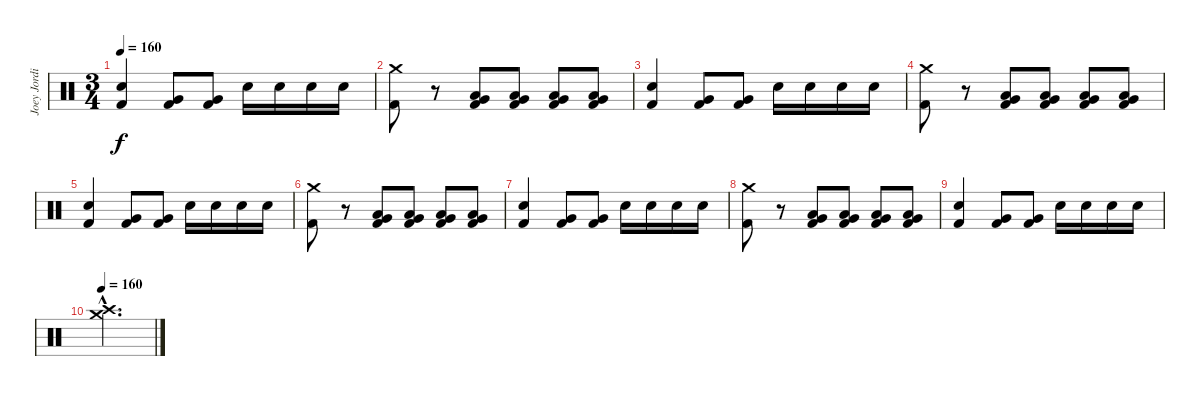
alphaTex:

\track ("Joey Jordison" "Joey Jordi") {instrument percussion}
\staff {score}
\articulation defaults
\ts (3 4)
\tempo 160
\clef neutral
\ks c
("Electric Snare (hit)" "Kick (hit) 2").4{dy f} ("Very Low Tom (hit)" "Kick (hit) 2").8 ("Very Low Tom (hit)" "Kick (hit) 2").8 "Electric Snare (hit)".16 "Electric Snare (hit)".16 "Electric Snare (hit)".16 "Electric Snare (hit)".16 |
("Crash medium (hit)" "Kick (hit) 2").8 r.8 ("Low Tom (hit)" "Very Low Tom (hit)" "Kick (hit) 2").8 ("Low Tom (hit)" "Very Low Tom (hit)" "Kick (hit) 2").8 ("Low Tom (hit)" "Very Low Tom (hit)" "Kick (hit) 2").8 ("Low Tom (hit)" "Very Low Tom (hit)" "Kick (hit) 2").8 |
("Electric Snare (hit)" "Kick (hit) 2").4 ("Very Low Tom (hit)" "Kick (hit) 2").8 ("Very Low Tom (hit)" "Kick (hit) 2").8 "Electric Snare (hit)".16 "Electric Snare (hit)".16 "Electric Snare (hit)".16 "Electric Snare (hit)".16 |
("Crash medium (hit)" "Kick (hit) 2").8 r.8 ("Low Tom (hit)" "Very Low Tom (hit)" "Kick (hit) 2").8 ("Low Tom (hit)" "Very Low Tom (hit)" "Kick (hit) 2").8 ("Low Tom (hit)" "Very Low Tom (hit)" "Kick (hit) 2").8 ("Low Tom (hit)" "Very Low Tom (hit)" "Kick (hit) 2").8 |
("Electric Snare (hit)" "Kick (hit) 2").4 ("Very Low Tom (hit)" "Kick (hit) 2").8 ("Very Low Tom (hit)" "Kick (hit) 2").8 "Electric Snare (hit)".16 "Electric Snare (hit)".16 "Electric Snare (hit)".16 "Electric Snare (hit)".16 |
("Crash medium (hit)" "Kick (hit) 2").8 r.8 ("Low Tom (hit)" "Very Low Tom (hit)" "Kick (hit) 2").8 ("Low Tom (hit)" "Very Low Tom (hit)" "Kick (hit) 2").8 ("Low Tom (hit)" "Very Low Tom (hit)" "Kick (hit) 2").8 ("Low Tom (hit)" "Very Low Tom (hit)" "Kick (hit) 2").8 |
("Electric Snare (hit)" "Kick (hit) 2").4 ("Very Low Tom (hit)" "Kick (hit) 2").8 ("Very Low Tom (hit)" "Kick (hit) 2").8 "Electric Snare (hit)".16 "Electric Snare (hit)".16 "Electric Snare (hit)".16 "Electric Snare (hit)".16 |
("Crash medium (hit)" "Kick (hit) 2").8 r.8 ("Low Tom (hit)" "Very Low Tom (hit)" "Kick (hit) 2").8 ("Low Tom (hit)" "Very Low Tom (hit)" "Kick (hit) 2").8 ("Low Tom (hit)" "Very Low Tom (hit)" "Kick (hit) 2").8 ("Low Tom (hit)" "Very Low Tom (hit)" "Kick (hit) 2").8 |
("Electric Snare (hit)" "Kick (hit) 2").4 ("Very Low Tom (hit)" "Kick (hit) 2").8 ("Very Low Tom (hit)" "Kick (hit) 2").8 "Electric Snare (hit)".16 "Electric Snare (hit)".16 "Electric Snare (hit)".16 "Electric Snare (hit)".16 |
\tempo 160
("Crash high (hit)"{hac} "Crash medium (hit)"{hac}).2{d}
